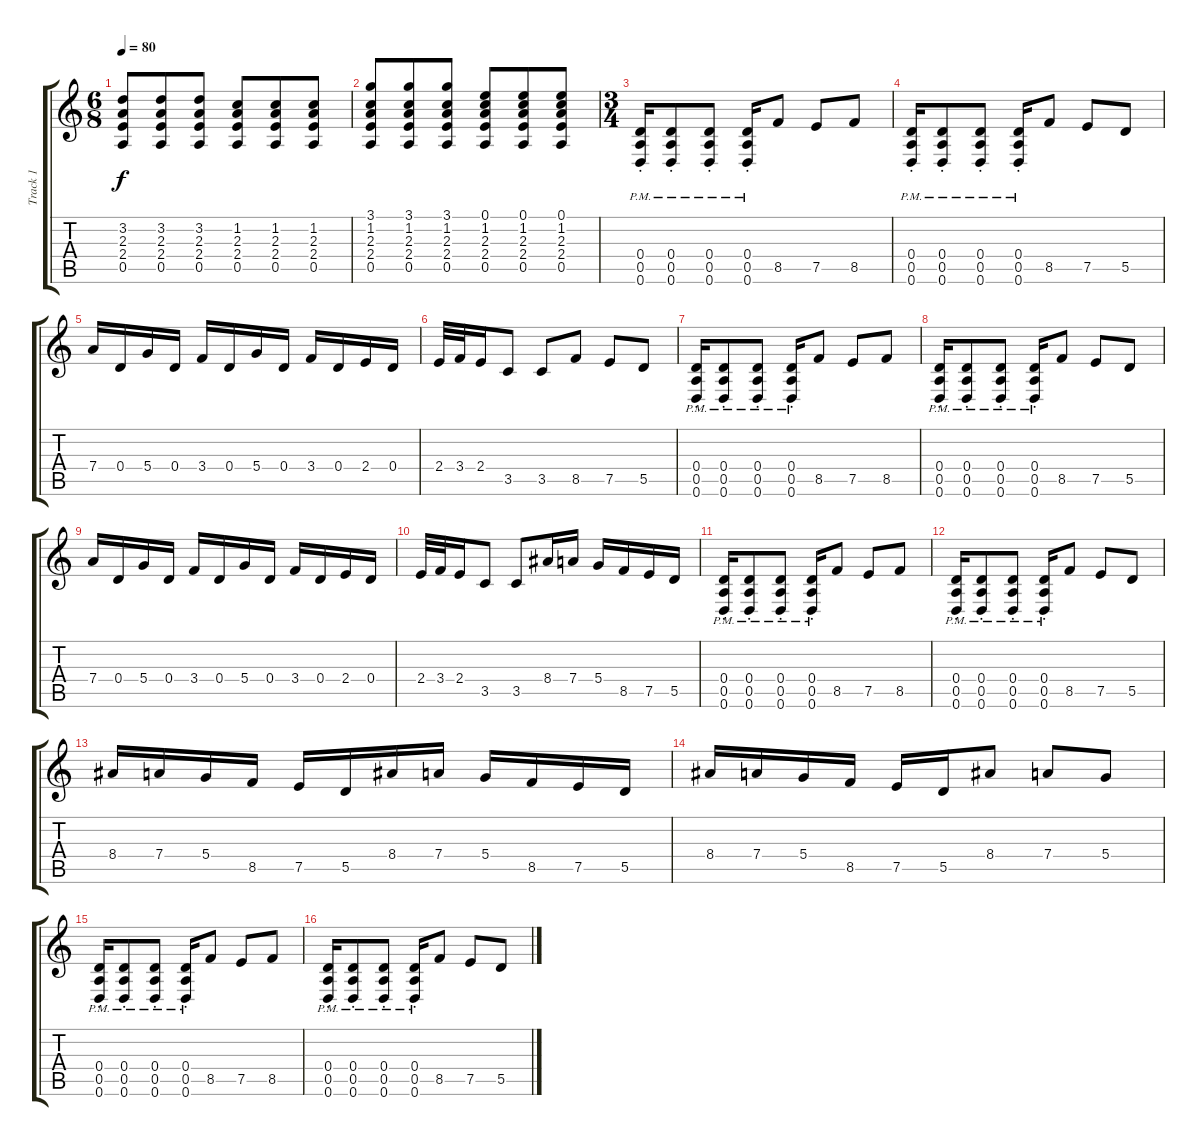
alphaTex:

\track ("Track 1" "Track 1") {instrument electricguitarjazz}
\staff {score tabs}
\tuning (E4 B3 G3 D3 A2 D2) {hide}
\ts (6 8)
\tempo 80
\clef g2
\ks c
(3.2 2.3 2.4 0.5).8{dy f} (3.2 2.3 2.4 0.5).8 (3.2 2.3 2.4 0.5).8 (1.2 2.3 2.4 0.5).8 (1.2 2.3 2.4 0.5).8 (1.2 2.3 2.4 0.5).8 |
(3.1 1.2 2.3 2.4 0.5).8 (3.1 1.2 2.3 2.4 0.5).8 (3.1 1.2 2.3 2.4 0.5).8 (0.1 1.2 2.3 2.4 0.5).8 (0.1 1.2 2.3 2.4 0.5).8 (0.1 1.2 2.3 2.4 0.5).8 |
\ts (3 4)
(0.4{pm st} 0.5{pm st} 0.6{pm st}).16 (0.4{pm st} 0.5{pm st} 0.6{pm st}).8 (0.4{pm st} 0.5{pm st} 0.6{pm st}).8 (0.4{pm st} 0.5{pm st} 0.6{pm st}).16 8.5.8 7.5.8 8.5.8 |
(0.4{pm st} 0.5{pm st} 0.6{pm st}).16 (0.4{pm st} 0.5{pm st} 0.6{pm st}).8 (0.4{pm st} 0.5{pm st} 0.6{pm st}).8 (0.4{pm st} 0.5{pm st} 0.6{pm st}).16 8.5.8 7.5.8 5.5.8 |
7.4.16 0.4.16 5.4.16 0.4.16 3.4.16 0.4.16 5.4.16 0.4.16 3.4.16 0.4.16 2.4.16 0.4.16 |
2.4.32 3.4.32 2.4.16 3.5.8 3.5.8 8.5.8 7.5.8 5.5.8 |
(0.4{pm st} 0.5{pm st} 0.6{pm st}).16 (0.4{pm st} 0.5{pm st} 0.6{pm st}).8 (0.4{pm st} 0.5{pm st} 0.6{pm st}).8 (0.4{pm st} 0.5{pm st} 0.6{pm st}).16 8.5.8 7.5.8 8.5.8 |
(0.4{pm st} 0.5{pm st} 0.6{pm st}).16 (0.4{pm st} 0.5{pm st} 0.6{pm st}).8 (0.4{pm st} 0.5{pm st} 0.6{pm st}).8 (0.4{pm st} 0.5{pm st} 0.6{pm st}).16 8.5.8 7.5.8 5.5.8 |
7.4.16 0.4.16 5.4.16 0.4.16 3.4.16 0.4.16 5.4.16 0.4.16 3.4.16 0.4.16 2.4.16 0.4.16 |
2.4.32 3.4.32 2.4.16 3.5.8 3.5.8 8.4.16 7.4.16 5.4.16 8.5.16 7.5.16 5.5.16 |
(0.4{pm st} 0.5{pm st} 0.6{pm st}).16 (0.4{pm st} 0.5{pm st} 0.6{pm st}).8 (0.4{pm st} 0.5{pm st} 0.6{pm st}).8 (0.4{pm st} 0.5{pm st} 0.6{pm st}).16 8.5.8 7.5.8 8.5.8 |
(0.4{pm st} 0.5{pm st} 0.6{pm st}).16 (0.4{pm st} 0.5{pm st} 0.6{pm st}).8 (0.4{pm st} 0.5{pm st} 0.6{pm st}).8 (0.4{pm st} 0.5{pm st} 0.6{pm st}).16 8.5.8 7.5.8 5.5.8 |
8.4.16 7.4.16 5.4.16 8.5.16 7.5.16 5.5.16 8.4.16 7.4.16 5.4.16 8.5.16 7.5.16 5.5.16 |
8.4.16 7.4.16 5.4.16 8.5.16 7.5.16 5.5.16 8.4.8 7.4.8 5.4.8 |
(0.4{pm st} 0.5{pm st} 0.6{pm st}).16 (0.4{pm st} 0.5{pm st} 0.6{pm st}).8 (0.4{pm st} 0.5{pm st} 0.6{pm st}).8 (0.4{pm st} 0.5{pm st} 0.6{pm st}).16 8.5.8 7.5.8 8.5.8 |
(0.4{pm st} 0.5{pm st} 0.6{pm st}).16 (0.4{pm st} 0.5{pm st} 0.6{pm st}).8 (0.4{pm st} 0.5{pm st} 0.6{pm st}).8 (0.4{pm st} 0.5{pm st} 0.6{pm st}).16 8.5.8 7.5.8 5.5.8
